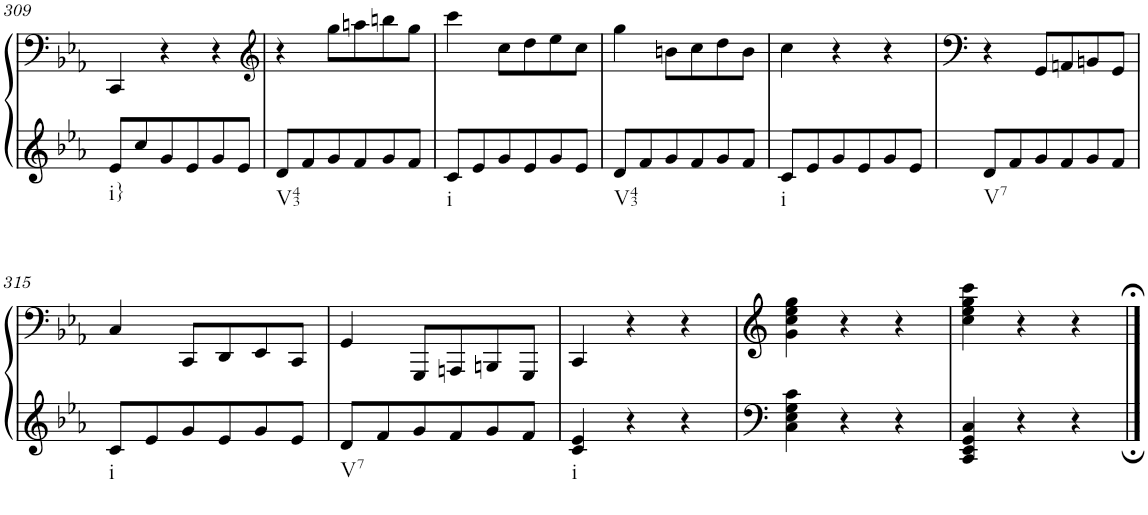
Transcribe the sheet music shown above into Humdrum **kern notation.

**kern	**kern
*part1	*part1
*staff2	*staff1
*I"Piano	*
*I'Pno.	*
!!LO:PB:g=z
*clefF4	*clefF4
*k[b-e-a-]	*k[b-e-a-]
*M3/4	*M3/4
=309	=309
!LO:TX:b:t=i}	!
8e-/L	4CC/
8cc/	.
8g/	4r
8e-/	.
8g/	4r
8e-/J	.
=310	=310
*	*clefG2
!LO:TX:b:t=V43	!
8d/L	4r
8f/	.
8g/	8gg\L
8f/	8aan\
8g/	8bbn\
8f/J	8gg\J
=311	=311
!LO:TX:b:t=i	!
8c/L	4ccc\
8e-/	.
8g/	8cc\L
8e-/	8dd\
8g/	8ee-\
8e-/J	8cc\J
=312	=312
!LO:TX:b:t=V43	!
8d/L	4gg\
8f/	.
8g/	8bn\L
8f/	8cc\
8g/	8dd\
8f/J	8b\J
=313	=313
!LO:TX:b:t=i	!
8c/L	4cc\
8e-/	.
8g/	4r
8e-/	.
8g/	4r
8e-/J	.
=314	=314
!LO:TX:b:t=V7	!
8d/L	4r
8f/	.
8g/	8GG/L
8f/	8AAn/
8g/	8BBn/
8f/J	8GG/J
!!LO:LB:g=z
=315	=315
!LO:TX:b:t=i	!
8c/L	4C/
8e-/	.
8g/	8CC/L
8e-/	8DD/
8g/	8EE-/
8e-/J	8CC/J
=316	=316
!LO:TX:b:t=V7	!
8d/L	4GG/
8f/	.
8g/	8GGG/L
8f/	8AAAn/
8g/	8BBBn/
8f/J	8GGG/J
=317	=317
!LO:TX:b:t=i	!
4c/ 4e-/	4CC/
4r	4r
4r	4r
=318	=318
4C\ 4E-\ 4G\ 4c\	4g\ 4cc\ 4ee-\ 4gg\
4r	4r
4r	4r
=319	=319
4CC/ 4EE-/ 4GG/ 4C/	4cc\ 4ee-\ 4gg\ 4ccc\
4r	4r
4r	4r
==	==
*-	*-
